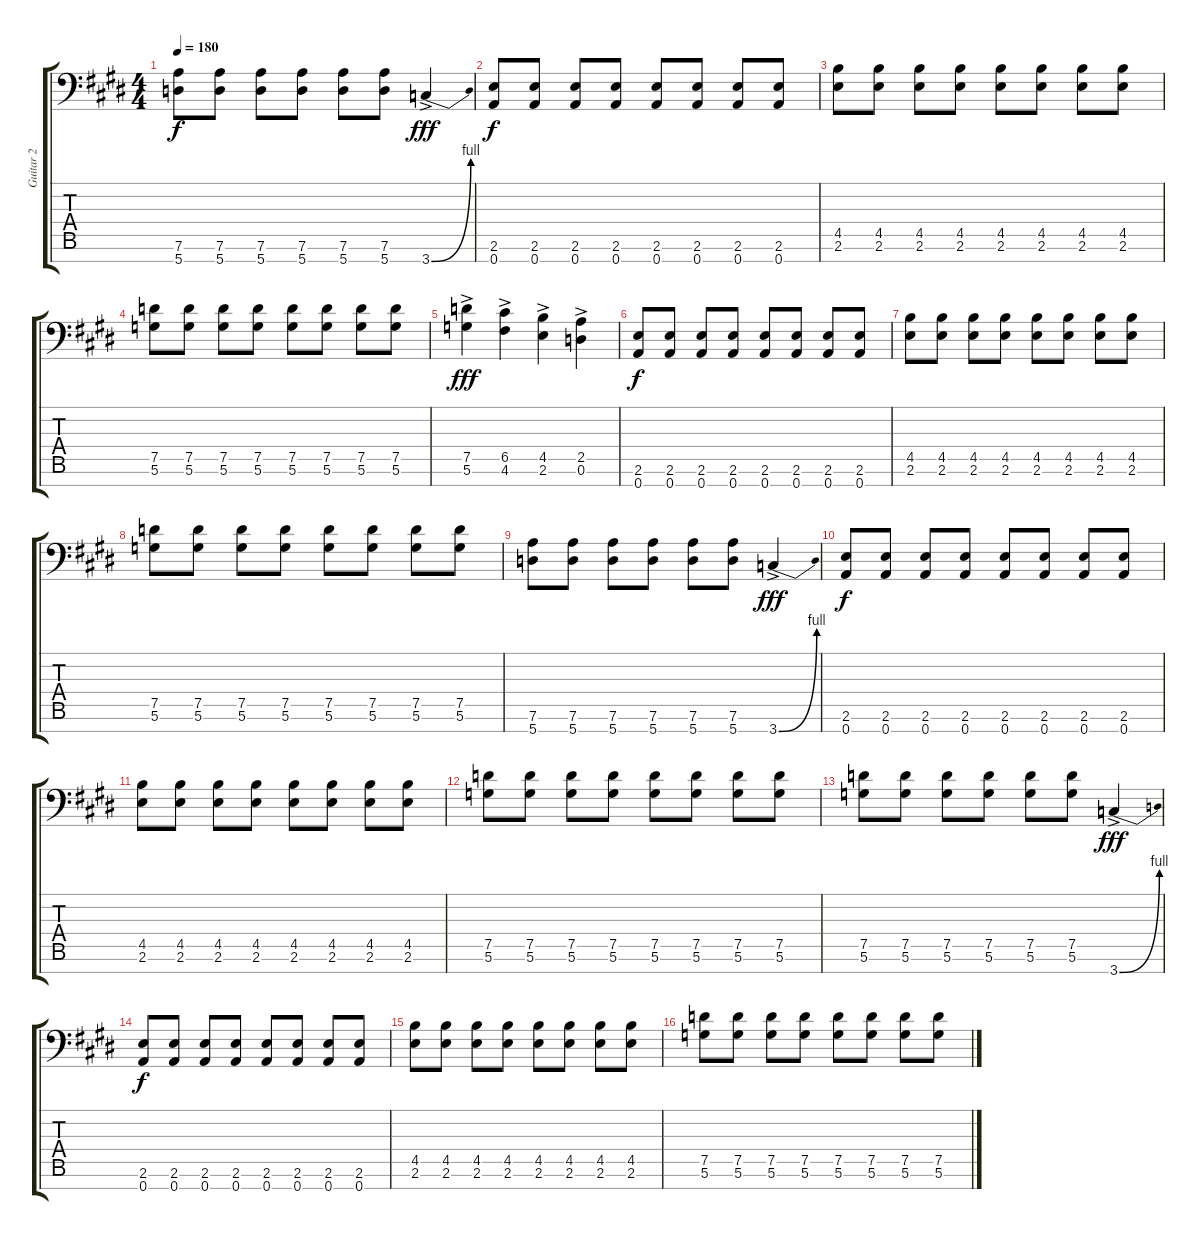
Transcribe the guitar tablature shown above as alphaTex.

\track ("Guitar 2" "Guitar 2") {instrument distortionguitar}
\staff {score tabs}
\tuning (D4 A3 F3 C3 G2 D2 A1) {hide}
\ts (4 4)
\tempo 180
\clef f4
\ks c#minor
(7.6 5.7).8{dy f} (7.6 5.7).8 (7.6 5.7).8 (7.6 5.7).8 (7.6 5.7).8 (7.6 5.7).8 3.7{be (bend 0 0 60 4) ac}.4{dy fff} |
(2.6 0.7).8{dy f} (2.6 0.7).8 (2.6 0.7).8 (2.6 0.7).8 (2.6 0.7).8 (2.6 0.7).8 (2.6 0.7).8 (2.6 0.7).8 |
(4.5 2.6).8 (4.5 2.6).8 (4.5 2.6).8 (4.5 2.6).8 (4.5 2.6).8 (4.5 2.6).8 (4.5 2.6).8 (4.5 2.6).8 |
(7.5 5.6).8 (7.5 5.6).8 (7.5 5.6).8 (7.5 5.6).8 (7.5 5.6).8 (7.5 5.6).8 (7.5 5.6).8 (7.5 5.6).8 |
(7.5 5.6{ac}).4{dy fff} (6.5 4.6{ac}).4 (4.5 2.6{ac}).4 (2.5 0.6{ac}).4 |
(2.6 0.7).8{dy f} (2.6 0.7).8 (2.6 0.7).8 (2.6 0.7).8 (2.6 0.7).8 (2.6 0.7).8 (2.6 0.7).8 (2.6 0.7).8 |
(4.5 2.6).8 (4.5 2.6).8 (4.5 2.6).8 (4.5 2.6).8 (4.5 2.6).8 (4.5 2.6).8 (4.5 2.6).8 (4.5 2.6).8 |
(7.5 5.6).8 (7.5 5.6).8 (7.5 5.6).8 (7.5 5.6).8 (7.5 5.6).8 (7.5 5.6).8 (7.5 5.6).8 (7.5 5.6).8 |
(7.6 5.7).8 (7.6 5.7).8 (7.6 5.7).8 (7.6 5.7).8 (7.6 5.7).8 (7.6 5.7).8 3.7{be (bend 0 0 60 4) ac}.4{dy fff} |
(2.6 0.7).8{dy f} (2.6 0.7).8 (2.6 0.7).8 (2.6 0.7).8 (2.6 0.7).8 (2.6 0.7).8 (2.6 0.7).8 (2.6 0.7).8 |
(4.5 2.6).8 (4.5 2.6).8 (4.5 2.6).8 (4.5 2.6).8 (4.5 2.6).8 (4.5 2.6).8 (4.5 2.6).8 (4.5 2.6).8 |
(7.5 5.6).8 (7.5 5.6).8 (7.5 5.6).8 (7.5 5.6).8 (7.5 5.6).8 (7.5 5.6).8 (7.5 5.6).8 (7.5 5.6).8 |
(7.5 5.6).8 (7.5 5.6).8 (7.5 5.6).8 (7.5 5.6).8 (7.5 5.6).8 (7.5 5.6).8 3.7{be (bend 0 0 60 4) ac}.4{dy fff} |
(2.6 0.7).8{dy f} (2.6 0.7).8 (2.6 0.7).8 (2.6 0.7).8 (2.6 0.7).8 (2.6 0.7).8 (2.6 0.7).8 (2.6 0.7).8 |
(4.5 2.6).8 (4.5 2.6).8 (4.5 2.6).8 (4.5 2.6).8 (4.5 2.6).8 (4.5 2.6).8 (4.5 2.6).8 (4.5 2.6).8 |
(7.5 5.6).8 (7.5 5.6).8 (7.5 5.6).8 (7.5 5.6).8 (7.5 5.6).8 (7.5 5.6).8 (7.5 5.6).8 (7.5 5.6).8
